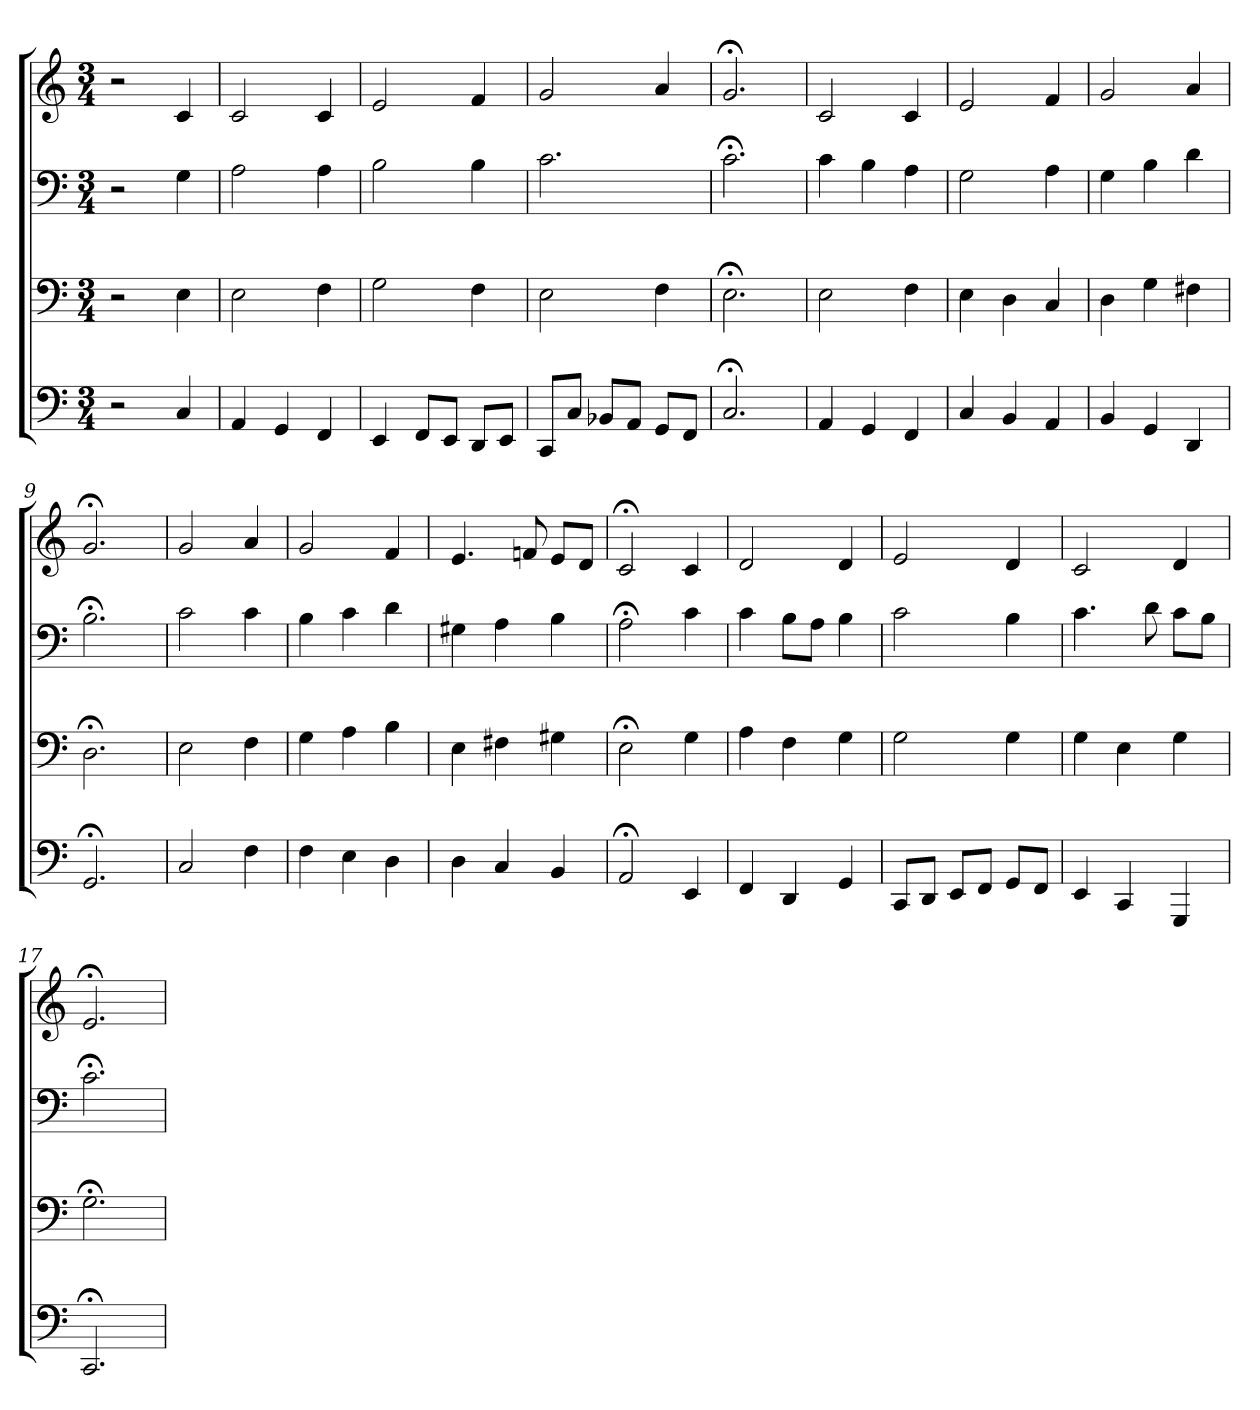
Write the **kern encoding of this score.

**kern	**kern	**kern	**kern
*part4	*part3	*part2	*part1
*staff4	*staff3	*staff2	*staff1
*clefF4	*clefF4	*clefF4	*clefG2
*k[]	*k[]	*k[]	*k[]
*C:	*C:	*C:	*C:
*M3/4	*M3/4	*M3/4	*M3/4
=1	=1	=1	=1
2r	2r	2r	2r
4C	4E	4G	4c
=2	=2	=2	=2
4AA	2E	2A	2c
4GG	.	.	.
4FF	4F	4A	4c
=3	=3	=3	=3
4EE	2G	2B	2e
8FF/L	.	.	.
8EE/J	.	.	.
8DD/L	4F	4B	4f
8EE/J	.	.	.
=4	=4	=4	=4
8CC/L	2E	2.c	2g
8C/J	.	.	.
8BB-X/L	.	.	.
8AA/J	.	.	.
8GG/L	4F	.	4a
8FF/J	.	.	.
=5	=5	=5	=5
2.C;<	2.E;<	2.c;<	2.g;<
=6	=6	=6	=6
4AA	2E	4c	2c
4GG	.	4B	.
4FF	4F	4A	4c
=7	=7	=7	=7
4C	4E	2G	2e
4BB	4D	.	.
4AA	4C	4A	4f
=8	=8	=8	=8
4BB	4D	4G	2g
4GG	4G	4B	.
4DD	4F#X	4d	4a
=9	=9	=9	=9
2.GG;<	2.D;<	2.B;<	2.g;<
=10	=10	=10	=10
2C	2E	2c	2g
4F	4F	4c	4a
=11	=11	=11	=11
4F	4G	4B	2g
4E	4A	4c	.
4D	4B	4d	4f
=12	=12	=12	=12
4D	4E	4G#X	4.e
4C	4F#X	4A	.
.	.	.	8fn
4BB	4G#X	4B	8e/L
.	.	.	8d/J
=13	=13	=13	=13
2AA;<	2E;<	2A;<	2c;<
4EE	4G	4c	4c
=14	=14	=14	=14
4FF	4A	4c	2d
4DD	4F	8B\L	.
.	.	8A\J	.
4GG	4G	4B	4d
=15	=15	=15	=15
8CC/L	2G	2c	2e
8DD/J	.	.	.
8EE/L	.	.	.
8FF/J	.	.	.
8GG/L	4G	4B	4d
8FF/J	.	.	.
=16	=16	=16	=16
4EE	4G	4.c	2c
4CC	4E	.	.
.	.	8d	.
4GGG	4G	8c\L	4d
.	.	8B\J	.
=17	=17	=17	=17
2.CC;<	2.G;<	2.c;<	2.e;<
=	=	=	=
*-	*-	*-	*-
